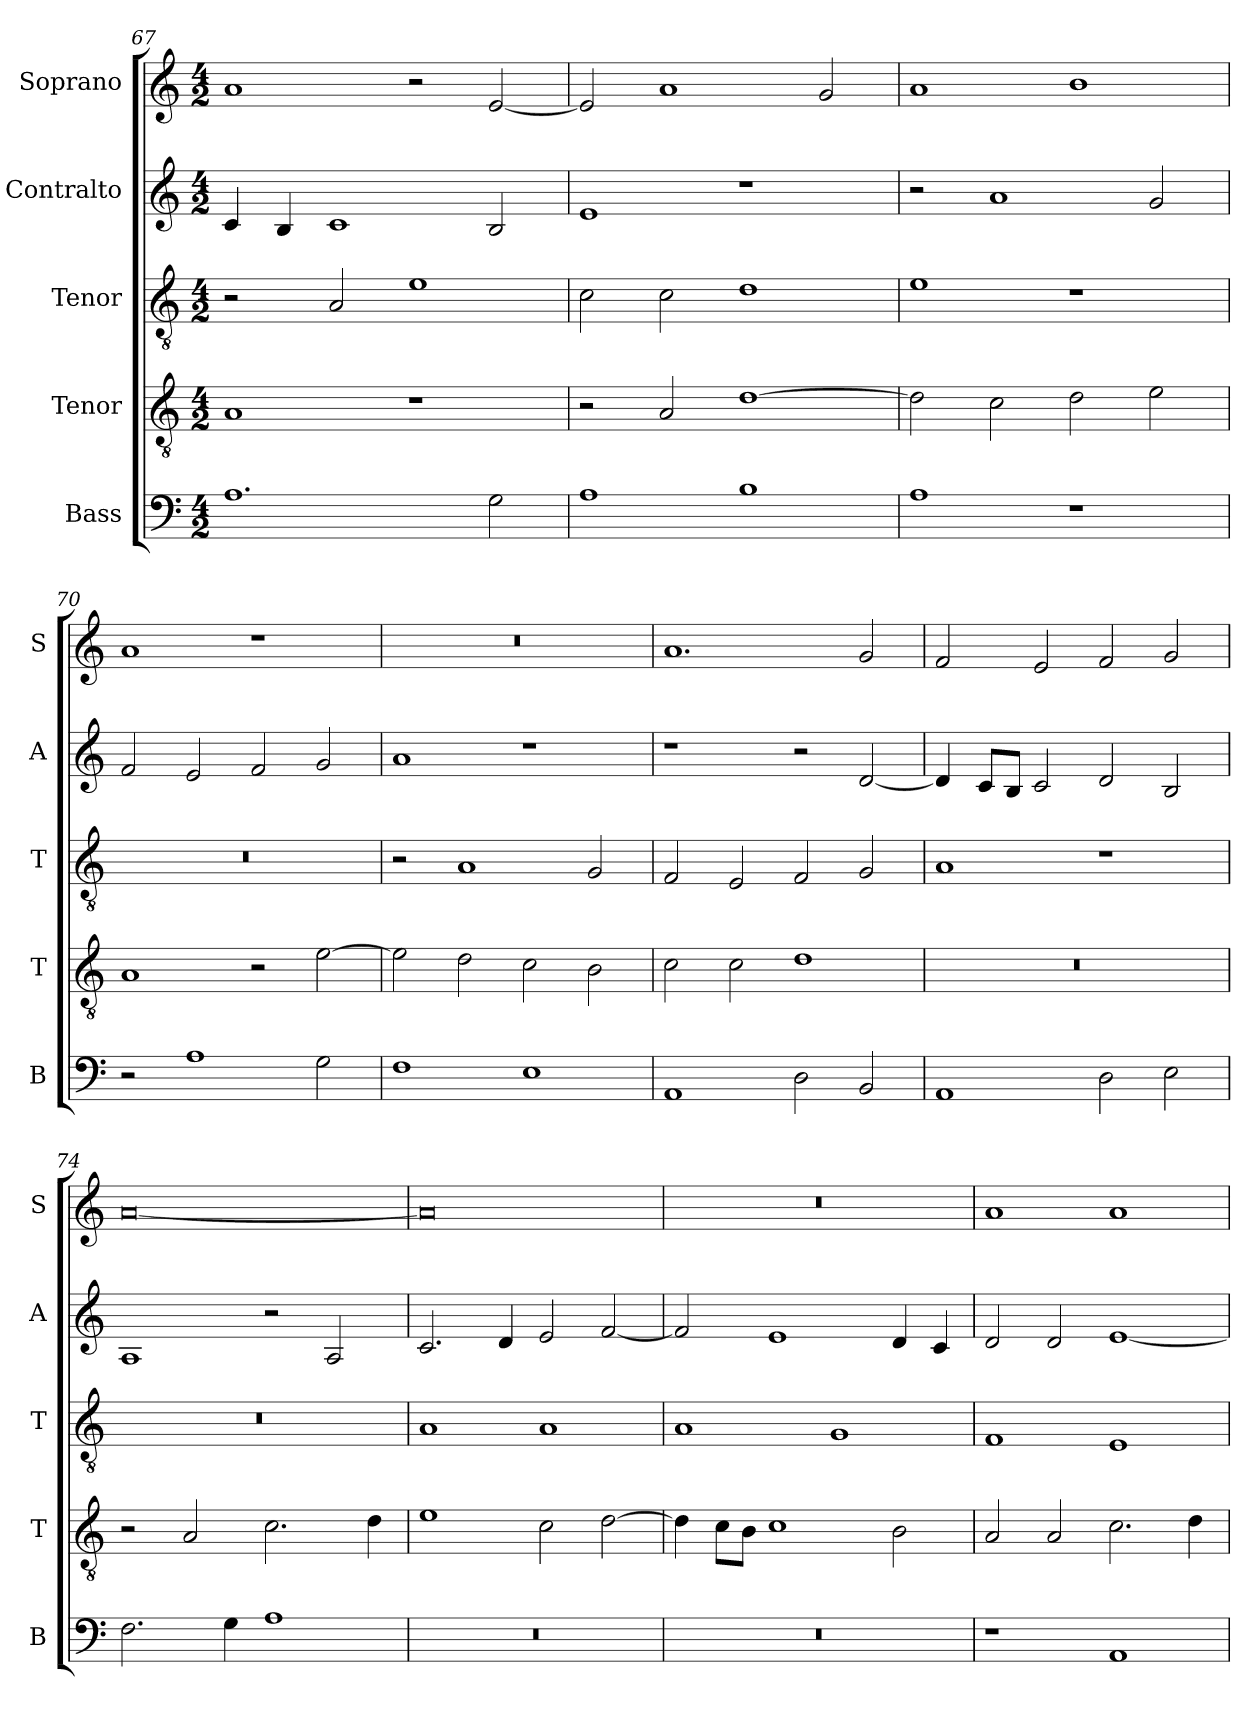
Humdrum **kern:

**kern	**kern	**kern	**kern	**kern
*part5	*part4	*part3	*part2	*part1
*staff5	*staff4	*staff3	*staff2	*staff1
*I"Bass	*I"Tenor	*I"Tenor	*I"Contralto	*I"Soprano
*I'B	*I'T	*I'T	*I'A	*I'S
*clefF4	*clefGv2	*clefGv2	*clefG2	*clefG2
*k[]	*k[]	*k[]	*k[]	*k[]
*E:phr	*E:phr	*E:phr	*E:phr	*E:phr
*M4/2	*M4/2	*M4/2	*M4/2	*M4/2
=67	=67	=67	=67	=67
1.A	1A	2r	4c	1a
.	.	.	4B	.
.	.	2A	1c	.
.	1r	1e	.	2r
2G	.	.	2B	[2e
=68	=68	=68	=68	=68
1A	2r	2c	1e	2e]
.	2A	2c	.	1a
1B	[1d	1d	1r	.
.	.	.	.	2g
=69	=69	=69	=69	=69
1A	2d]	1e	2r	1a
.	2c	.	1a	.
1r	2d	1r	.	1b
.	2e	.	2g	.
=70	=70	=70	=70	=70
2r	1A	0r	2f	1a
1A	.	.	2e	.
.	2r	.	2f	1r
2G	[2e	.	2g	.
=71	=71	=71	=71	=71
1F	2e]	2r	1a	0r
.	2d	1A	.	.
1E	2c	.	1r	.
.	2B	2G	.	.
=72	=72	=72	=72	=72
1AA	2c	2F	1r	1.a
.	2c	2E	.	.
2D	1d	2F	2r	.
2BB	.	2G	[2d	2g
=73	=73	=73	=73	=73
1AA	0r	1A	4d]	2f
.	.	.	8c/L	.
.	.	.	8B/J	.
.	.	.	2c	2e
2D	.	1r	2d	2f
2E	.	.	2B	2g
=74	=74	=74	=74	=74
2.F	2r	0r	1A	[0a
.	2A	.	.	.
4G	.	.	.	.
1A	2.c	.	2r	.
.	.	.	2A	.
.	4d	.	.	.
=75	=75	=75	=75	=75
0r	1e	1A	2.c	0a]
.	.	.	4d	.
.	2c	1A	2e	.
.	[2d	.	[2f	.
=76	=76	=76	=76	=76
0r	4d]	1A	2f]	0r
.	8c\L	.	.	.
.	8B\J	.	.	.
.	1c	.	1e	.
.	.	1G	.	.
.	2B	.	4d	.
.	.	.	4c	.
=77	=77	=77	=77	=77
1r	2A	1F	2d	1a
.	2A	.	2d	.
1AA	2.c	1E	[1e	1a
.	4d	.	.	.
=	=	=	=	=
*-	*-	*-	*-	*-
